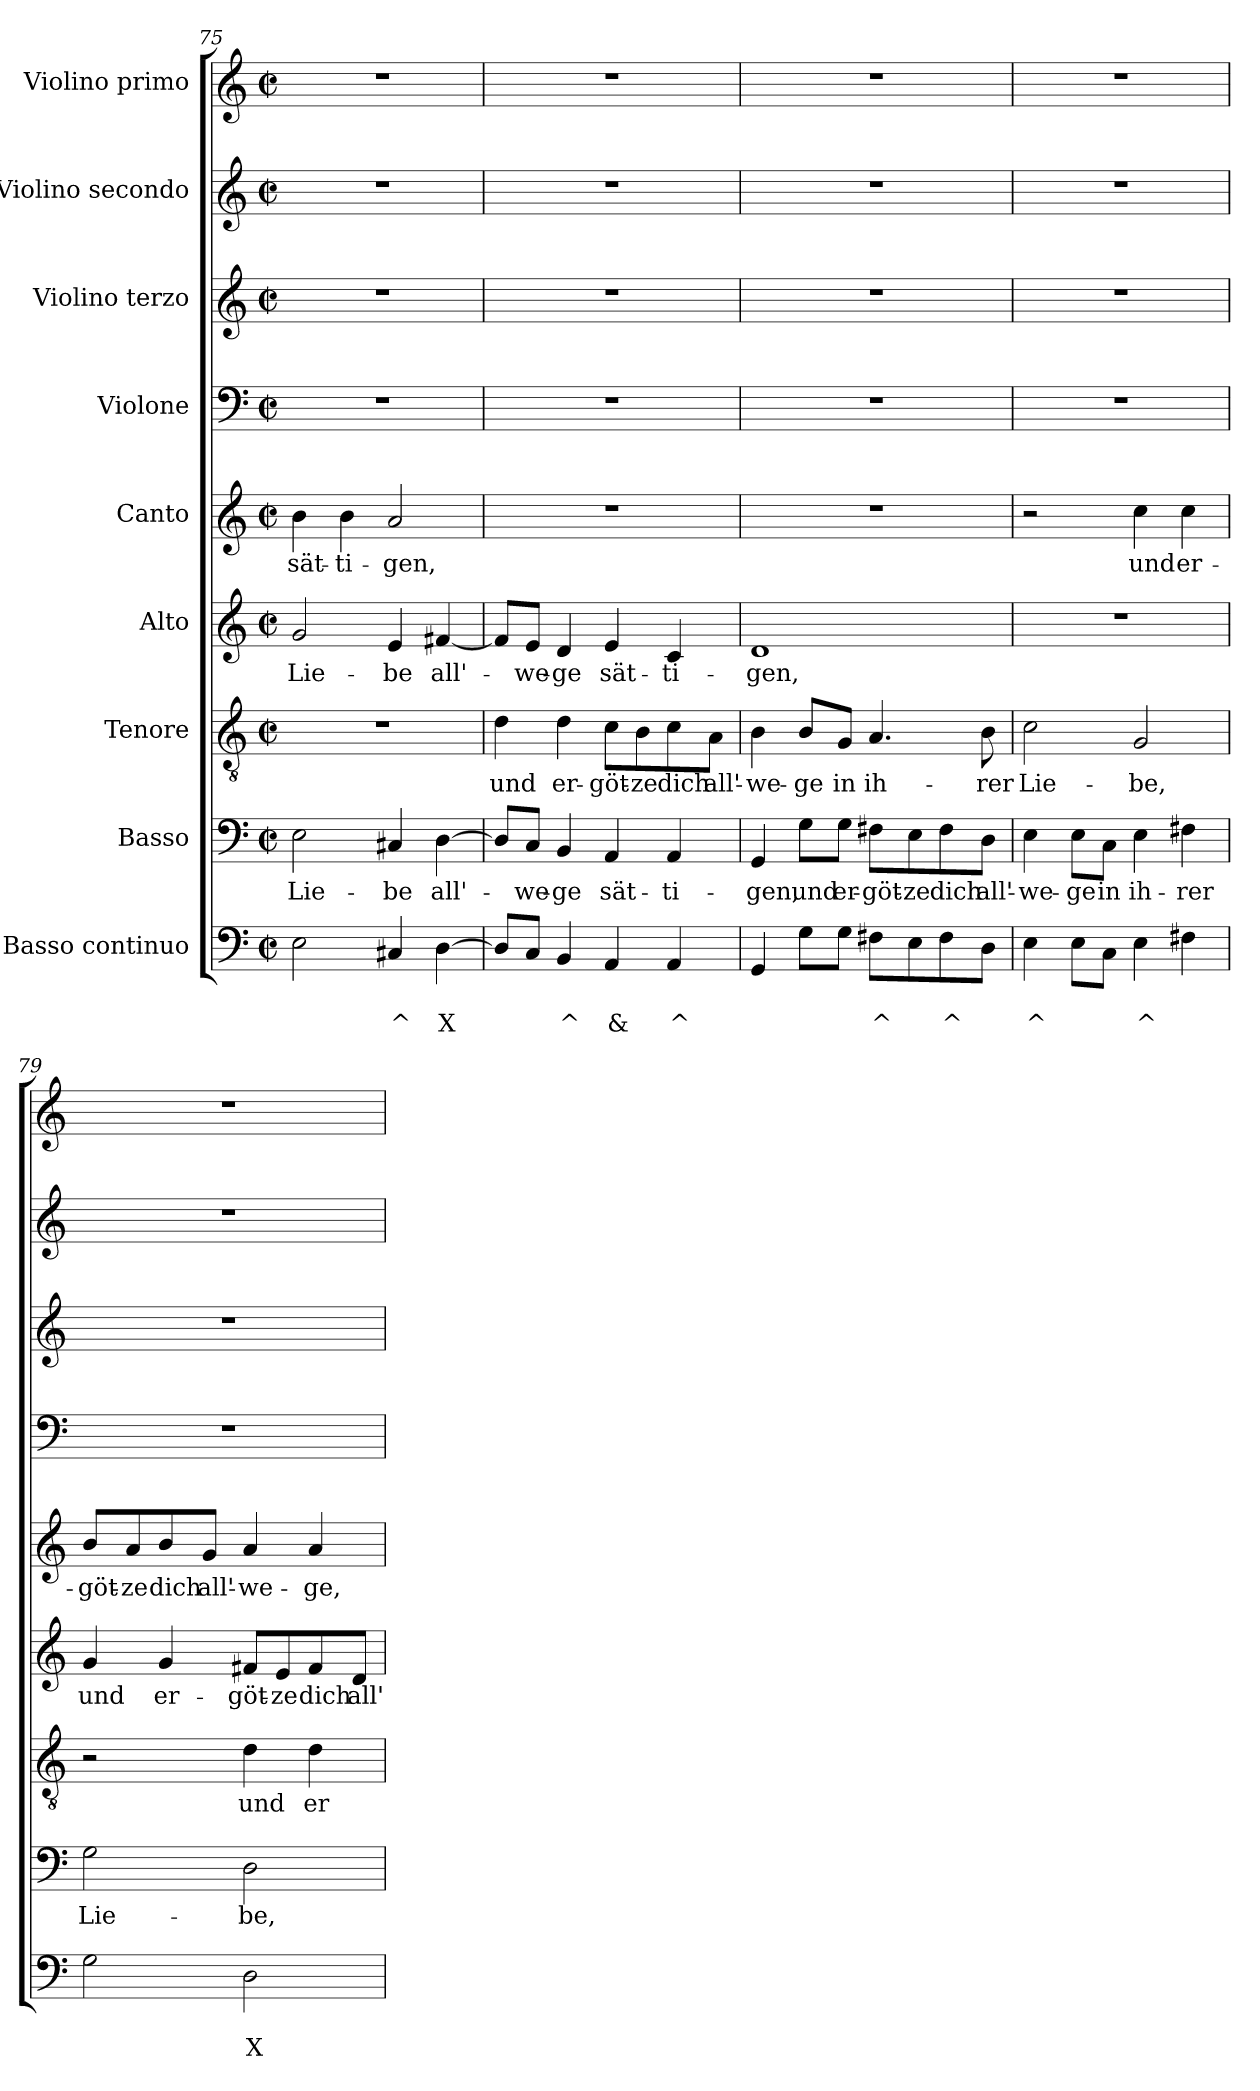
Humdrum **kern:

**kern	**text	**text	**kern	**text	**kern	**text	**kern	**text	**kern	**text	**kern	**kern	**kern	**kern
*part9	*part9	*part9	*part8	*part8	*part7	*part7	*part6	*part6	*part5	*part5	*part4	*part3	*part2	*part1
*staff9	*staff9	*staff9	*staff8	*staff8	*staff7	*staff7	*staff6	*staff6	*staff5	*staff5	*staff4	*staff3	*staff2	*staff1
*I"Basso continuo	*	*	*I"Basso	*	*I"Tenore	*	*I"Alto	*	*I"Canto	*	*I"Violone	*I"Violino terzo	*I"Violino secondo	*I"Violino primo
*clefF4	*	*	*clefF4	*	*clefGv2	*	*clefG2	*	*clefG2	*	*clefF4	*clefG2	*clefG2	*clefG2
*k[]	*	*	*k[]	*	*k[]	*	*k[]	*	*k[]	*	*k[]	*k[]	*k[]	*k[]
*C:	*	*	*C:	*	*C:	*	*C:	*	*C:	*	*C:	*C:	*C:	*C:
*M2/2	*	*	*M2/2	*	*M2/2	*	*M2/2	*	*M2/2	*	*M2/2	*M2/2	*M2/2	*M2/2
*met(c|)	*	*	*met(c|)	*	*met(c|)	*	*met(c|)	*	*met(c|)	*	*met(c|)	*met(c|)	*met(c|)	*met(c|)
=75	=75	=75	=75	=75	=75	=75	=75	=75	=75	=75	=75	=75	=75	=75
!	!	!	!	!LO:LY:b	!	!	!	!LO:LY:b	!	!LO:LY:b	!	!	!	!
2E\	.	.	2E\	Lie-	1r	.	2g/	Lie-	4b\	sät-	1r	1r	1r	1r
!	!	!	!	!	!	!	!	!	!	!LO:LY:b	!	!	!	!
.	.	.	.	.	.	.	.	.	4b\	-ti-	.	.	.	.
!	!	!LO:LY:b	!	!LO:LY:b	!	!	!	!LO:LY:b	!	!LO:LY:b	!	!	!	!
4C#X/	.	^	4C#X/	-be	.	.	4e/	-be	2a/	-gen,	.	.	.	.
!	!	!LO:LY:b	!	!LO:LY:b	!	!	!	!LO:LY:b	!	!	!	!	!	!
[4D\	.	X	[4D\	all'-	.	.	[4f#X/	all'-	.	.	.	.	.	.
=76	=76	=76	=76	=76	=76	=76	=76	=76	=76	=76	=76	=76	=76	=76
!	!	!	!	!	!	!LO:LY:b	!	!	!	!	!	!	!	!
8D/L]	.	.	8D/L]	.	4d\	und	8f#/L]	.	1r	.	1r	1r	1r	1r
!	!	!	!	!LO:LY:b	!	!	!	!LO:LY:b	!	!	!	!	!	!
8C/J	.	.	8C/J	-we-	.	.	8e/J	-we-	.	.	.	.	.	.
!	!	!LO:LY:b	!	!LO:LY:b	!	!LO:LY:b	!	!LO:LY:b	!	!	!	!	!	!
4BB/	.	^	4BB/	-ge	4d\	er-	4d/	-ge	.	.	.	.	.	.
!	!	!LO:LY:b	!	!LO:LY:b	!	!LO:LY:b	!	!LO:LY:b	!	!	!	!	!	!
4AA/	.	&	4AA/	sät-	8c\L	-göt-	4e/	sät-	.	.	.	.	.	.
!	!	!	!	!	!	!LO:LY:b	!	!	!	!	!	!	!	!
.	.	.	.	.	8B\	-ze	.	.	.	.	.	.	.	.
!	!	!LO:LY:b	!	!LO:LY:b	!	!LO:LY:b	!	!LO:LY:b	!	!	!	!	!	!
4AA/	.	^	4AA/	-ti-	8c\	dich	4c/	-ti-	.	.	.	.	.	.
!	!	!	!	!	!	!LO:LY:b	!	!	!	!	!	!	!	!
.	.	.	.	.	8A\J	all'-	.	.	.	.	.	.	.	.
=77	=77	=77	=77	=77	=77	=77	=77	=77	=77	=77	=77	=77	=77	=77
!	!	!	!	!LO:LY:b	!	!LO:LY:b	!	!LO:LY:b	!	!	!	!	!	!
4GG/	.	.	4GG/	-gen,	4B\	-we-	1d	-gen,	1r	.	1r	1r	1r	1r
!	!	!	!	!LO:LY:b	!	!LO:LY:b	!	!	!	!	!	!	!	!
8G\L	.	.	8G\L	und	8B/L	-ge	.	.	.	.	.	.	.	.
!	!	!	!	!LO:LY:b	!	!LO:LY:b	!	!	!	!	!	!	!	!
8G\J	.	.	8G\J	er-	8G/J	in	.	.	.	.	.	.	.	.
!	!	!LO:LY:b	!	!LO:LY:b	!	!LO:LY:b	!	!	!	!	!	!	!	!
8F#X\L	.	^	8F#X\L	-göt-	4.A/	ih-	.	.	.	.	.	.	.	.
!	!	!	!	!LO:LY:b	!	!	!	!	!	!	!	!	!	!
8E\	.	.	8E\	-ze	.	.	.	.	.	.	.	.	.	.
!	!	!LO:LY:b	!	!LO:LY:b	!	!	!	!	!	!	!	!	!	!
8F#\	.	^	8F#\	dich	.	.	.	.	.	.	.	.	.	.
!	!	!	!	!LO:LY:b	!	!LO:LY:b	!	!	!	!	!	!	!	!
8D\J	.	.	8D\J	all'-	8B\	-rer	.	.	.	.	.	.	.	.
=78	=78	=78	=78	=78	=78	=78	=78	=78	=78	=78	=78	=78	=78	=78
!	!	!LO:LY:b	!	!LO:LY:b	!	!LO:LY:b	!	!	!	!	!	!	!	!
4E\	.	^	4E\	-we-	2c\	Lie-	1r	.	2r	.	1r	1r	1r	1r
!	!	!	!	!LO:LY:b	!	!	!	!	!	!	!	!	!	!
8E\L	.	.	8E\L	-ge	.	.	.	.	.	.	.	.	.	.
!	!	!	!	!LO:LY:b	!	!	!	!	!	!	!	!	!	!
8C\J	.	.	8C\J	in	.	.	.	.	.	.	.	.	.	.
!	!	!LO:LY:b	!	!LO:LY:b	!	!LO:LY:b	!	!	!	!LO:LY:b	!	!	!	!
4E\	.	^	4E\	ih-	2G/	-be,	.	.	4cc\	und	.	.	.	.
!	!	!	!	!LO:LY:b	!	!	!	!	!	!LO:LY:b	!	!	!	!
4F#X\	.	.	4F#X\	-rer	.	.	.	.	4cc\	er-	.	.	.	.
!!LO:PB:g=z
=79	=79	=79	=79	=79	=79	=79	=79	=79	=79	=79	=79	=79	=79	=79
!	!	!	!	!LO:LY:b	!	!	!	!LO:LY:b	!	!LO:LY:b	!	!	!	!
2G\	.	.	2G\	Lie-	2r	.	4g/	und	8b/L	-göt-	1r	1r	1r	1r
!	!	!	!	!	!	!	!	!	!	!LO:LY:b	!	!	!	!
.	.	.	.	.	.	.	.	.	8a/	-ze	.	.	.	.
!	!	!	!	!	!	!	!	!LO:LY:b	!	!LO:LY:b	!	!	!	!
.	.	.	.	.	.	.	4g/	er-	8b/	dich	.	.	.	.
!	!	!	!	!	!	!	!	!	!	!LO:LY:b	!	!	!	!
.	.	.	.	.	.	.	.	.	8g/J	all'-	.	.	.	.
!	!	!LO:LY:b	!	!LO:LY:b	!	!LO:LY:b	!	!LO:LY:b	!	!LO:LY:b	!	!	!	!
2D\	.	X	2D\	-be,	4d\	und	8f#X/L	-göt-	4a/	-we-	.	.	.	.
!	!	!	!	!	!	!	!	!LO:LY:b	!	!	!	!	!	!
.	.	.	.	.	.	.	8e/	-ze	.	.	.	.	.	.
!	!	!	!	!	!	!LO:LY:b	!	!LO:LY:b	!	!LO:LY:b	!	!	!	!
.	.	.	.	.	4d\	er-	8f#/	dich	4a/	-ge,	.	.	.	.
!	!	!	!	!	!	!	!	!LO:LY:b	!	!	!	!	!	!
.	.	.	.	.	.	.	8d/J	all'-	.	.	.	.	.	.
=	=	=	=	=	=	=	=	=	=	=	=	=	=	=
*-	*-	*-	*-	*-	*-	*-	*-	*-	*-	*-	*-	*-	*-	*-
